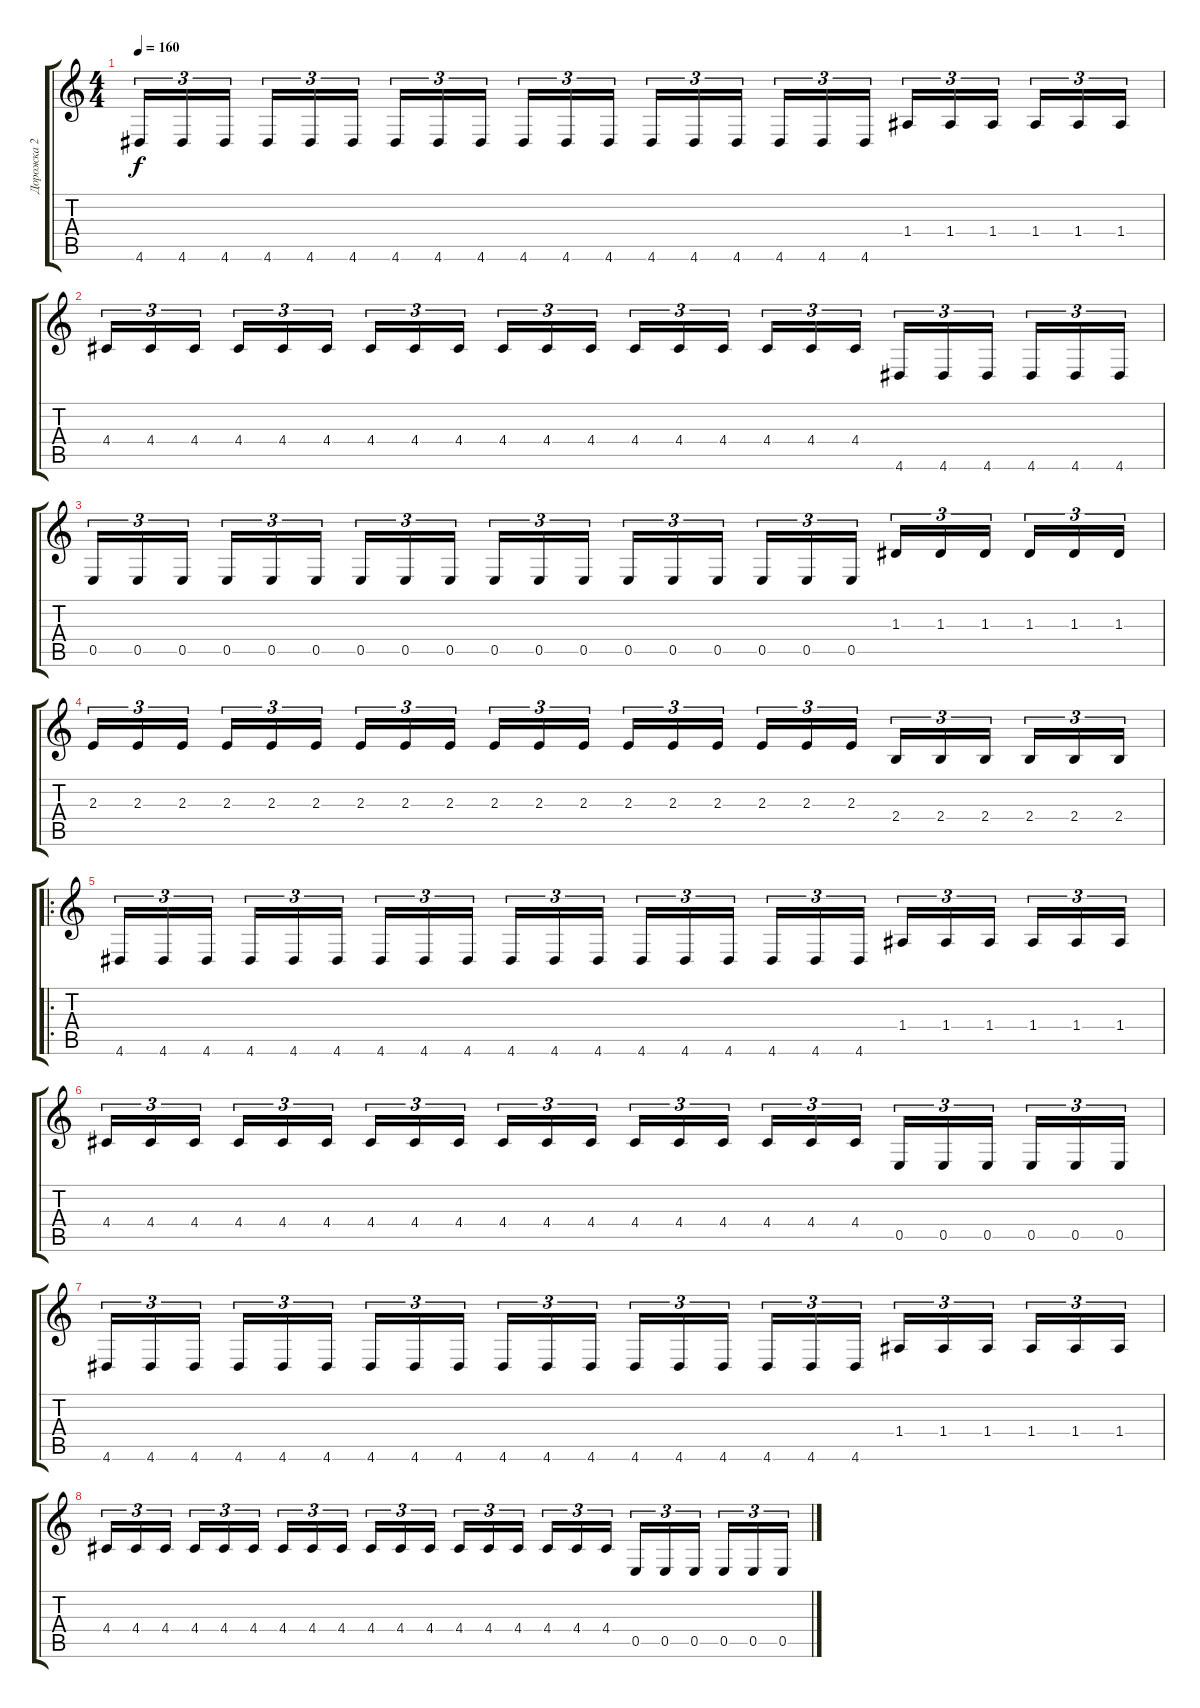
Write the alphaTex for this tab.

\track ("Дорожка 2" "Дорожка 2") {instrument distortionguitar}
\staff {score tabs}
\tuning (B3 Gb3 D3 A2 E2 B1) {hide}
\ts (4 4)
\tempo 160
\clef g2
\ks c
4.6.16{tu (3 2) dy f} 4.6.16{tu (3 2)} 4.6.16{tu (3 2) beam splitsecondary} 4.6.16{tu (3 2)} 4.6.16{tu (3 2)} 4.6.16{tu (3 2)} 4.6.16{tu (3 2)} 4.6.16{tu (3 2)} 4.6.16{tu (3 2) beam splitsecondary} 4.6.16{tu (3 2)} 4.6.16{tu (3 2)} 4.6.16{tu (3 2)} 4.6.16{tu (3 2)} 4.6.16{tu (3 2)} 4.6.16{tu (3 2) beam splitsecondary} 4.6.16{tu (3 2)} 4.6.16{tu (3 2)} 4.6.16{tu (3 2)} 1.4.16{tu (3 2)} 1.4.16{tu (3 2)} 1.4.16{tu (3 2) beam splitsecondary} 1.4.16{tu (3 2)} 1.4.16{tu (3 2)} 1.4.16{tu (3 2)} |
4.4.16{tu (3 2)} 4.4.16{tu (3 2)} 4.4.16{tu (3 2) beam splitsecondary} 4.4.16{tu (3 2)} 4.4.16{tu (3 2)} 4.4.16{tu (3 2)} 4.4.16{tu (3 2)} 4.4.16{tu (3 2)} 4.4.16{tu (3 2) beam splitsecondary} 4.4.16{tu (3 2)} 4.4.16{tu (3 2)} 4.4.16{tu (3 2)} 4.4.16{tu (3 2)} 4.4.16{tu (3 2)} 4.4.16{tu (3 2) beam splitsecondary} 4.4.16{tu (3 2)} 4.4.16{tu (3 2)} 4.4.16{tu (3 2)} 4.6.16{tu (3 2)} 4.6.16{tu (3 2)} 4.6.16{tu (3 2) beam splitsecondary} 4.6.16{tu (3 2)} 4.6.16{tu (3 2)} 4.6.16{tu (3 2)} |
0.5.16{tu (3 2)} 0.5.16{tu (3 2)} 0.5.16{tu (3 2) beam splitsecondary} 0.5.16{tu (3 2)} 0.5.16{tu (3 2)} 0.5.16{tu (3 2)} 0.5.16{tu (3 2)} 0.5.16{tu (3 2)} 0.5.16{tu (3 2) beam splitsecondary} 0.5.16{tu (3 2)} 0.5.16{tu (3 2)} 0.5.16{tu (3 2)} 0.5.16{tu (3 2)} 0.5.16{tu (3 2)} 0.5.16{tu (3 2) beam splitsecondary} 0.5.16{tu (3 2)} 0.5.16{tu (3 2)} 0.5.16{tu (3 2)} 1.3.16{tu (3 2)} 1.3.16{tu (3 2)} 1.3.16{tu (3 2) beam splitsecondary} 1.3.16{tu (3 2)} 1.3.16{tu (3 2)} 1.3.16{tu (3 2)} |
2.3.16{tu (3 2)} 2.3.16{tu (3 2)} 2.3.16{tu (3 2) beam splitsecondary} 2.3.16{tu (3 2)} 2.3.16{tu (3 2)} 2.3.16{tu (3 2)} 2.3.16{tu (3 2)} 2.3.16{tu (3 2)} 2.3.16{tu (3 2) beam splitsecondary} 2.3.16{tu (3 2)} 2.3.16{tu (3 2)} 2.3.16{tu (3 2)} 2.3.16{tu (3 2)} 2.3.16{tu (3 2)} 2.3.16{tu (3 2) beam splitsecondary} 2.3.16{tu (3 2)} 2.3.16{tu (3 2)} 2.3.16{tu (3 2)} 2.4.16{tu (3 2)} 2.4.16{tu (3 2)} 2.4.16{tu (3 2) beam splitsecondary} 2.4.16{tu (3 2)} 2.4.16{tu (3 2)} 2.4.16{tu (3 2)} |
\ro
4.6.16{tu (3 2)} 4.6.16{tu (3 2)} 4.6.16{tu (3 2) beam splitsecondary} 4.6.16{tu (3 2)} 4.6.16{tu (3 2)} 4.6.16{tu (3 2)} 4.6.16{tu (3 2)} 4.6.16{tu (3 2)} 4.6.16{tu (3 2) beam splitsecondary} 4.6.16{tu (3 2)} 4.6.16{tu (3 2)} 4.6.16{tu (3 2)} 4.6.16{tu (3 2)} 4.6.16{tu (3 2)} 4.6.16{tu (3 2) beam splitsecondary} 4.6.16{tu (3 2)} 4.6.16{tu (3 2)} 4.6.16{tu (3 2)} 1.4.16{tu (3 2)} 1.4.16{tu (3 2)} 1.4.16{tu (3 2) beam splitsecondary} 1.4.16{tu (3 2)} 1.4.16{tu (3 2)} 1.4.16{tu (3 2)} |
4.4.16{tu (3 2)} 4.4.16{tu (3 2)} 4.4.16{tu (3 2) beam splitsecondary} 4.4.16{tu (3 2)} 4.4.16{tu (3 2)} 4.4.16{tu (3 2)} 4.4.16{tu (3 2)} 4.4.16{tu (3 2)} 4.4.16{tu (3 2) beam splitsecondary} 4.4.16{tu (3 2)} 4.4.16{tu (3 2)} 4.4.16{tu (3 2)} 4.4.16{tu (3 2)} 4.4.16{tu (3 2)} 4.4.16{tu (3 2) beam splitsecondary} 4.4.16{tu (3 2)} 4.4.16{tu (3 2)} 4.4.16{tu (3 2)} 0.5.16{tu (3 2)} 0.5.16{tu (3 2)} 0.5.16{tu (3 2) beam splitsecondary} 0.5.16{tu (3 2)} 0.5.16{tu (3 2)} 0.5.16{tu (3 2)} |
4.6.16{tu (3 2)} 4.6.16{tu (3 2)} 4.6.16{tu (3 2) beam splitsecondary} 4.6.16{tu (3 2)} 4.6.16{tu (3 2)} 4.6.16{tu (3 2)} 4.6.16{tu (3 2)} 4.6.16{tu (3 2)} 4.6.16{tu (3 2) beam splitsecondary} 4.6.16{tu (3 2)} 4.6.16{tu (3 2)} 4.6.16{tu (3 2)} 4.6.16{tu (3 2)} 4.6.16{tu (3 2)} 4.6.16{tu (3 2) beam splitsecondary} 4.6.16{tu (3 2)} 4.6.16{tu (3 2)} 4.6.16{tu (3 2)} 1.4.16{tu (3 2)} 1.4.16{tu (3 2)} 1.4.16{tu (3 2) beam splitsecondary} 1.4.16{tu (3 2)} 1.4.16{tu (3 2)} 1.4.16{tu (3 2)} |
4.4.16{tu (3 2)} 4.4.16{tu (3 2)} 4.4.16{tu (3 2) beam splitsecondary} 4.4.16{tu (3 2)} 4.4.16{tu (3 2)} 4.4.16{tu (3 2)} 4.4.16{tu (3 2)} 4.4.16{tu (3 2)} 4.4.16{tu (3 2) beam splitsecondary} 4.4.16{tu (3 2)} 4.4.16{tu (3 2)} 4.4.16{tu (3 2)} 4.4.16{tu (3 2)} 4.4.16{tu (3 2)} 4.4.16{tu (3 2) beam splitsecondary} 4.4.16{tu (3 2)} 4.4.16{tu (3 2)} 4.4.16{tu (3 2)} 0.5.16{tu (3 2)} 0.5.16{tu (3 2)} 0.5.16{tu (3 2) beam splitsecondary} 0.5.16{tu (3 2)} 0.5.16{tu (3 2)} 0.5.16{tu (3 2)}
